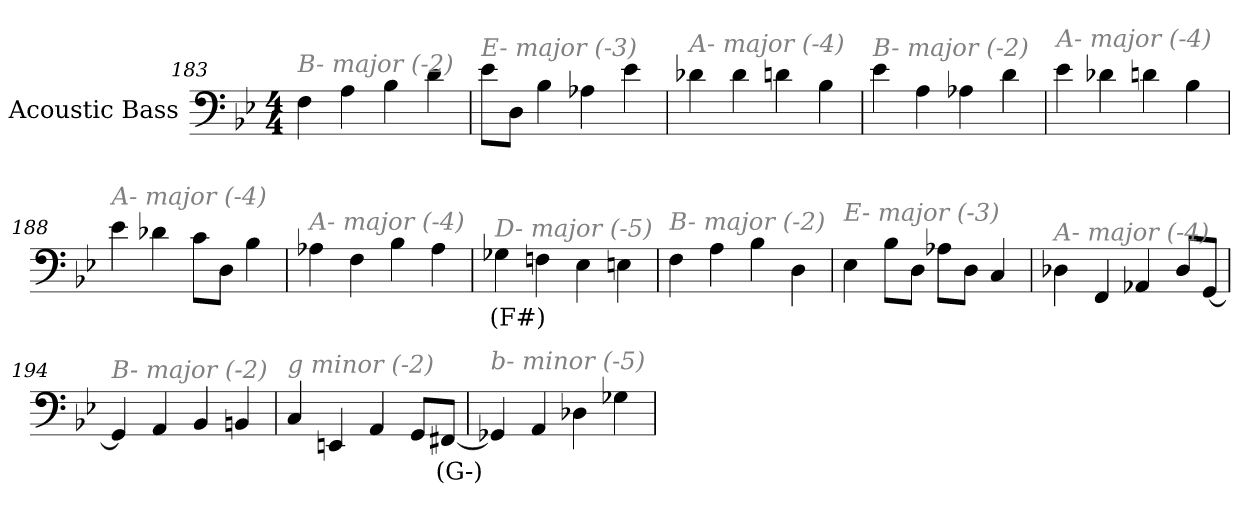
**kern	**text
*part1	*part1
*staff1	*staff1
*I"Acoustic Bass	*
*clefF4	*
*ITrd7c12	*
*k[b-e-]	*
*B-:	*
*M4/4	*
=183	=183
!LO:TX:i:color=#808080:t=B- major (-2)	!
4FF	.
4AA	.
4BB-	.
4D	.
=184	=184
!LO:TX:i:color=#808080:t=E- major (-3)	!
8E-L	.
8DDJ	.
4BB-	.
4AA-X	.
4E-	.
=185	=185
!LO:TX:i:color=#808080:t=A- major (-4)	!
4D-X	.
4D-	.
4Dn	.
4BB-	.
=186	=186
!LO:TX:i:color=#808080:t=B- major (-2)	!
4E-	.
4AA	.
4AA-X	.
4D	.
=187	=187
!LO:TX:i:color=#808080:t=A- major (-4)	!
4E-	.
4D-X	.
4Dn	.
4BB-	.
=188	=188
!LO:TX:i:color=#808080:t=A- major (-4)	!
4E-	.
4D-X	.
8CL	.
8DDJ	.
4BB-	.
=189	=189
!LO:TX:i:color=#808080:t=A- major (-4)	!
4AA-X	.
4FF	.
4BB-	.
4AA-	.
=190	=190
!LO:TX:i:color=#808080:t=D- major (-5)	!
4GG-Xi	(F#)
4FFn	.
4EE-	.
4EEn	.
=191	=191
!LO:TX:i:color=#808080:t=B- major (-2)	!
4FF	.
4AA	.
4BB-	.
4DD	.
=192	=192
!LO:TX:i:color=#808080:t=E- major (-3)	!
4EE-	.
8BB-L	.
8DDJ	.
8AA-XL	.
8DDJ	.
4CC	.
=193	=193
!LO:TX:i:color=#808080:t=A- major (-4)	!
4DD-X	.
4FFF	.
4AAA-X	.
8DD-L	.
[8GGGJ	.
=194	=194
!LO:TX:i:color=#808080:t=B- major (-2)	!
4GGG]	.
4AAA	.
4BBB-	.
4BBBn	.
=195	=195
!LO:TX:i:color=#808080:t=g minor (-2)	!
4CC	.
4EEEn	.
4AAA	.
8GGGL	.
[8FFF#XiJ	(G-)
=196	=196
!LO:TX:i:color=#808080:t=b- minor (-5)	!
4GGG-X]	.
4AAA	.
4DD-X	.
4GG-X	.
=	=
*-	*-
